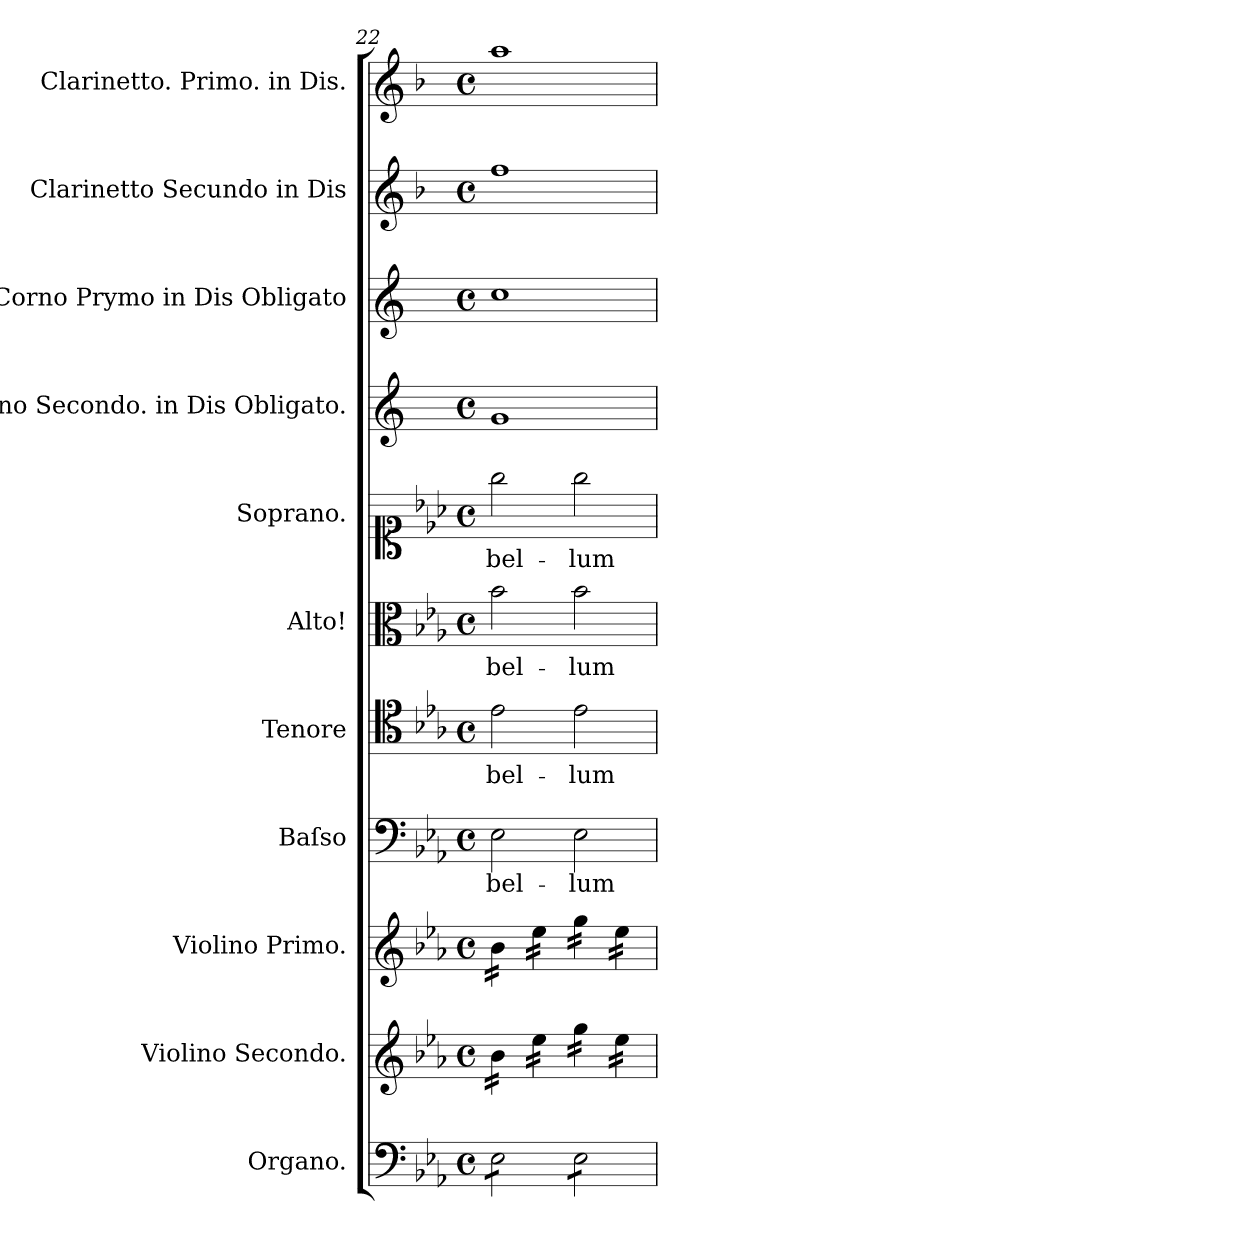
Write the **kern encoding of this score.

**kern	**kern	**kern	**kern	**text	**kern	**text	**kern	**text	**kern	**text	**kern	**kern	**kern	**kern
*part11	*part10	*part9	*part8	*part8	*part7	*part7	*part6	*part6	*part5	*part5	*part4	*part3	*part2	*part1
*staff11	*staff10	*staff9	*staff8	*staff8	*staff7	*staff7	*staff6	*staff6	*staff5	*staff5	*staff4	*staff3	*staff2	*staff1
*I"Organo.	*I"Violino Secondo.	*I"Violino Primo.	*I"Baſso	*	*I"Tenore	*	*I"Alto!	*	*I"Soprano.	*	*I"Corno Secondo. in Dis Obligato.	*I"Corno Prymo in Dis Obligato	*I"Clarinetto Secundo in Dis	*I"Clarinetto. Primo. in Dis.
*I'org	*I'vl2	*I'vl1	*I'B	*	*I'T	*	*I'A	*	*I'S	*	*I'cor2	*I'cor1	*I'Cl.	*I'Cl.
*clefF4	*clefG2	*clefG2	*clefF4	*	*clefC4	*	*clefC3	*	*clefC1	*	*clefG2	*clefG2	*clefG2	*clefG2
*	*	*	*	*	*	*	*	*	*	*	*ITrd5c9	*ITrd5c9	*ITrd1c2	*ITrd1c2
*k[b-e-a-]	*k[b-e-a-]	*k[b-e-a-]	*k[b-e-a-]	*	*k[b-e-a-]	*	*k[b-e-a-]	*	*k[b-e-a-]	*	*k[b-e-a-]	*k[b-e-a-]	*k[b-e-a-]	*k[b-e-a-]
*M4/4	*M4/4	*M4/4	*M4/4	*	*M4/4	*	*M4/4	*	*M4/4	*	*M4/4	*M4/4	*M4/4	*M4/4
*met(c)	*met(c)	*met(c)	*met(c)	*	*met(c)	*	*met(c)	*	*met(c)	*	*met(c)	*met(c)	*met(c)	*met(c)
=22	=22	=22	=22	=22	=22	=22	=22	=22	=22	=22	=22	=22	=22	=22
*tremolo	*	*	*	*	*	*	*	*	*	*	*	*	*	*
*	*tremolo	*	*	*	*	*	*	*	*	*	*	*	*	*
*	*	*tremolo	*	*	*	*	*	*	*	*	*	*	*	*
8E-\L	16b-\LL	16b-\LL	2E-\	-bel-	2e-\	-bel-	2b-\	-bel-	2gg\	-bel-	1B-	1e-	1ee-	1gg
.	16b-\	16b-\	.	.	.	.	.	.	.	.	.	.	.	.
8E-\	16b-\	16b-\	.	.	.	.	.	.	.	.	.	.	.	.
.	16b-\JJ	16b-\JJ	.	.	.	.	.	.	.	.	.	.	.	.
8E-\	16ee-\LL	16ee-\LL	.	.	.	.	.	.	.	.	.	.	.	.
.	16ee-\	16ee-\	.	.	.	.	.	.	.	.	.	.	.	.
8E-\J	16ee-\	16ee-\	.	.	.	.	.	.	.	.	.	.	.	.
.	16ee-\JJ	16ee-\JJ	.	.	.	.	.	.	.	.	.	.	.	.
8E-\L	16gg\LL	16gg\LL	2E-\	-lum	2e-\	-lum	2b-\	-lum	2gg\	-lum	.	.	.	.
.	16gg\	16gg\	.	.	.	.	.	.	.	.	.	.	.	.
8E-\	16gg\	16gg\	.	.	.	.	.	.	.	.	.	.	.	.
.	16gg\JJ	16gg\JJ	.	.	.	.	.	.	.	.	.	.	.	.
8E-\	16ee-\LL	16ee-\LL	.	.	.	.	.	.	.	.	.	.	.	.
.	16ee-\	16ee-\	.	.	.	.	.	.	.	.	.	.	.	.
8E-\J	16ee-\	16ee-\	.	.	.	.	.	.	.	.	.	.	.	.
*Xtremolo	*	*	*	*	*	*	*	*	*	*	*	*	*	*
.	16ee-\JJ	16ee-\JJ	.	.	.	.	.	.	.	.	.	.	.	.
*	*	*Xtremolo	*	*	*	*	*	*	*	*	*	*	*	*
*	*Xtremolo	*	*	*	*	*	*	*	*	*	*	*	*	*
=	=	=	=	=	=	=	=	=	=	=	=	=	=	=
*-	*-	*-	*-	*-	*-	*-	*-	*-	*-	*-	*-	*-	*-	*-
